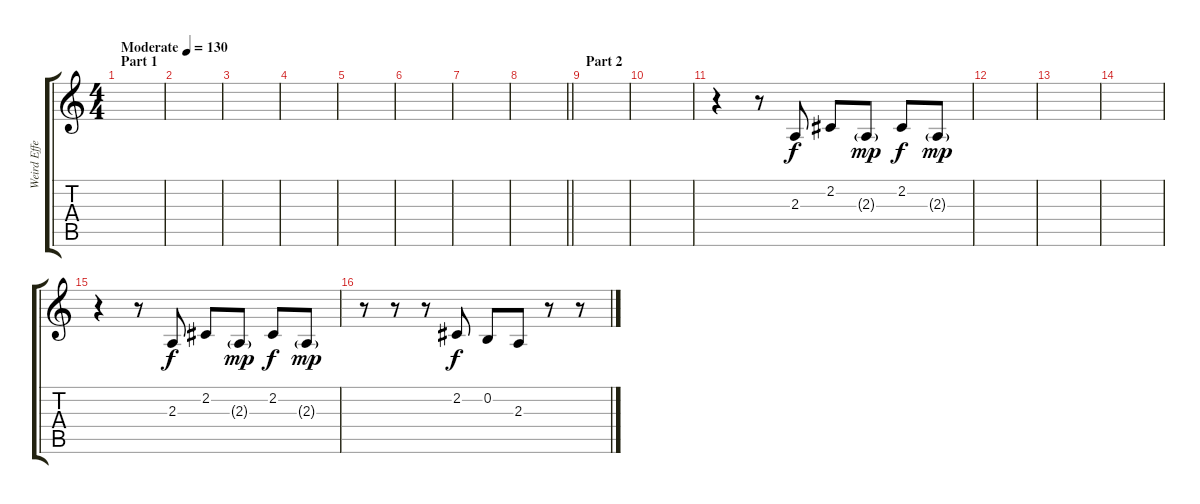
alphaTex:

\track ("Weird Effect 2" "Weird Effe") {instrument fx1rain}
\staff {score tabs}
\tuning (E4 B3 G3 D3 A2 E2) {hide}
\ts (4 4)
\section ("" "Part 1")
\tempo (130 "Moderate")
\clef g2
\ks c
|
|
|
|
|
|
|
\barLineRight lightlight
|
\section ("" "Part 2")
|
|
r.4 r.8 2.3.8 2.2.8 2.3{g}.8{dy mp} 2.2.8{dy f} 2.3{g}.8{dy mp} |
|
|
|
r.4 r.8 2.3.8{dy f} 2.2.8 2.3{g}.8{dy mp} 2.2.8{dy f} 2.3{g}.8{dy mp} |
r.8 r.8 r.8 2.2.8{dy f} 0.2.8 2.3.8 r.8 r.8
